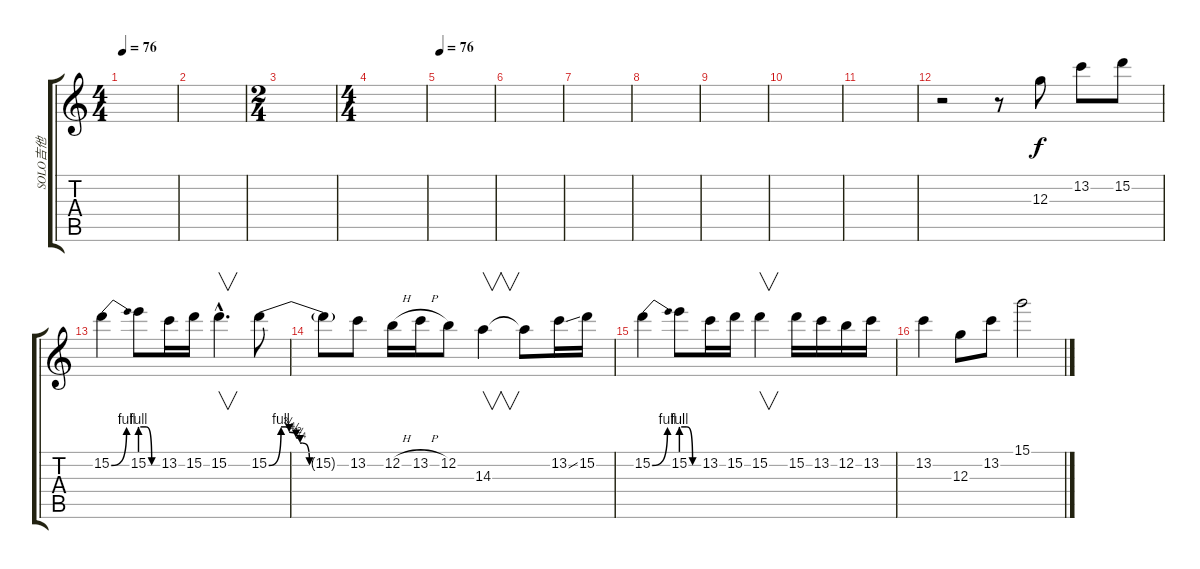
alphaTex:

\track ("SOLO吉他" "SOLO吉他") {instrument overdrivenguitar}
\staff {score tabs}
\tuning (E4 B3 G3 D3 A2 E2) {hide}
\ts (4 4)
\tempo 76
\clef g2
\ks c
|
|
\ts (2 4)
|
\ts (4 4)
|
\tempo 76
|
|
|
|
|
|
|
r.2 r.8 12.3.8 13.2.8 15.2.8 |
15.2{be (bend 0 0 60 4)}.4 15.2{be (custom 0 4 20 4 40 0 60 0)}.8 13.2.16 15.2.16 15.2{hac}.4{v d} 15.2{be (custom 0 0 9 4 13 4 15 3 20 2 23 1 25 1 30 0 45 0 60 0)}.8 |
15.2{t}.8 13.2.8 12.2{h}.16 13.2{h}.16 12.2.8 14.3.4{v} 14.3{t}.8 13.2{ss}.16 15.2.16 |
15.2{be (bend 0 0 60 4)}.4 15.2{be (custom 0 4 20 4 40 0 60 0)}.8 13.2.16 15.2.16 15.2.4{v} 15.2.16 13.2.16 12.2.16 13.2.16 |
13.2.4 12.3.8 13.2.8 15.1.2
